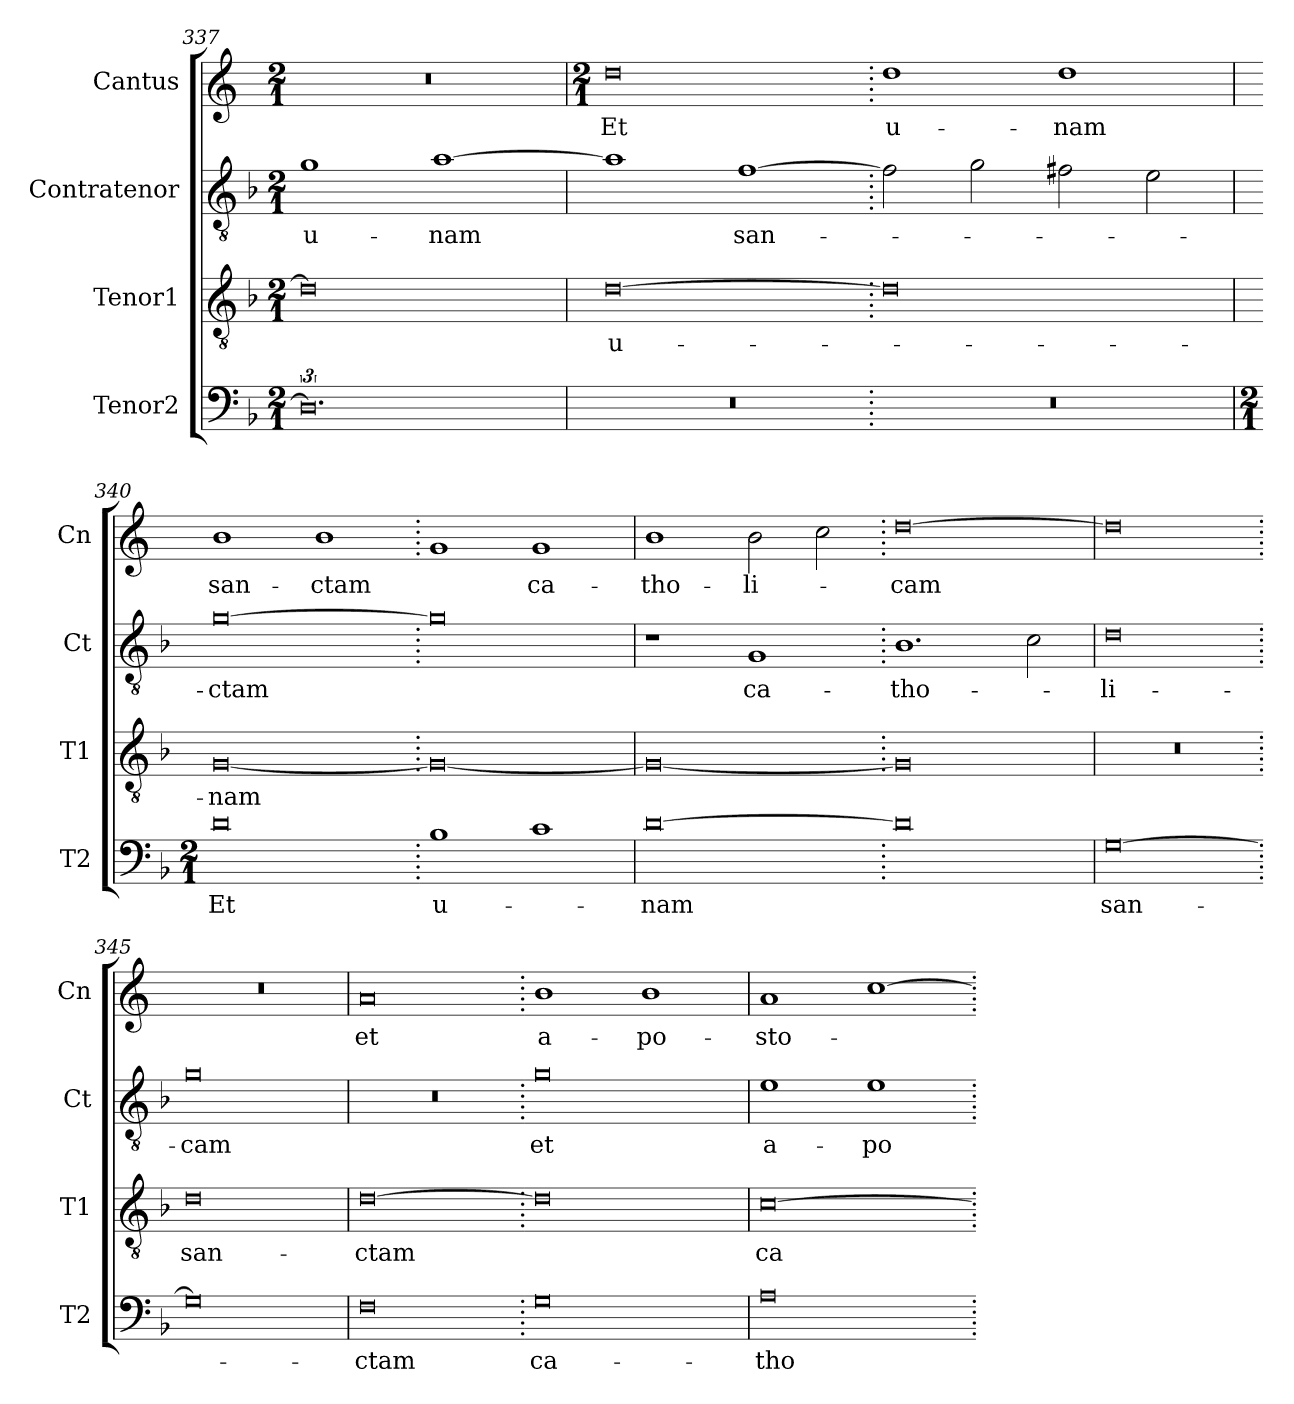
**kern	**text	**kern	**text	**kern	**text	**kern	**text
*part4	*part4	*part3	*part3	*part2	*part2	*part1	*part1
*staff4	*staff4	*staff3	*staff3	*staff2	*staff2	*staff1	*staff1
*I"Tenor2	*	*I"Tenor1	*	*I"Contratenor	*	*I"Cantus	*
*I'T2	*	*I'T1	*	*I'Ct	*	*I'Cn	*
*clefF4	*	*clefGv2	*	*clefGv2	*	*clefG2	*
*k[b-]	*	*k[b-]	*	*k[b-]	*	*k[]	*
*M2/1	*	*M2/1	*	*M2/1	*	*M2/1	*
=337	=337	=337	=337	=337	=337	=337	=337
3%4.D]	.	0d]	.	1g	u-	3%4.r	.
.	.	.	.	[1a	-nam	.	.
=338	=338	=338	=338	=338	=338	=338	=338
*	*	*	*	*	*	*M2/1	*
3%4.r	.	[0d	u-	1a]	.	0dd	Et
.	.	.	.	[1f	san-	.	.
=339.	=339.	=339.	=339.	=339.	=339.	=339.	=339.
3%4.r	.	0d]	.	2f\]	.	1dd	u-
.	.	.	.	2g\	.	.	.
.	.	.	.	2f#X\	.	1dd	-nam
.	.	.	.	2e\	.	.	.
=340	=340	=340	=340	=340	=340	=340	=340
*M2/1	*	*	*	*	*	*	*
0d	Et	[0G	-nam	[0g	-ctam	1b	san-
.	.	.	.	.	.	1b	-ctam
=341.	=341.	=341.	=341.	=341.	=341.	=341.	=341.
1B-	u-	0G_	.	0g]	.	1g	.
1c	.	.	.	.	.	1g	ca-
=342	=342	=342	=342	=342	=342	=342	=342
[0d	-nam	0G_	.	1r	.	1b	-tho-
.	.	.	.	1G	ca-	2b\	-li-
.	.	.	.	.	.	2cc\	.
=343.	=343.	=343.	=343.	=343.	=343.	=343.	=343.
0d]	.	0G]	.	1.B-	-tho-	[0dd	-cam
.	.	.	.	2c\	.	.	.
=344	=344	=344	=344	=344	=344	=344	=344
[0G	san-	0r	.	0d	-li-	0dd]	.
=345.	=345.	=345.	=345.	=345.	=345.	=345.	=345.
0G]	.	0d	san-	0g	-cam	0r	.
=346	=346	=346	=346	=346	=346	=346	=346
0F	-ctam	[0d	-ctam	0r	.	0a	et
=347.	=347.	=347.	=347.	=347.	=347.	=347.	=347.
0G	ca-	0d]	.	0g	et	1b	a-
.	.	.	.	.	.	1b	-po-
=348	=348	=348	=348	=348	=348	=348	=348
0A	-tho-	[0c	ca-	1e	a-	1a	-sto-
.	.	.	.	1e	-po-	[1cc	.
=.	=.	=.	=.	=.	=.	=.	=.
*-	*-	*-	*-	*-	*-	*-	*-
